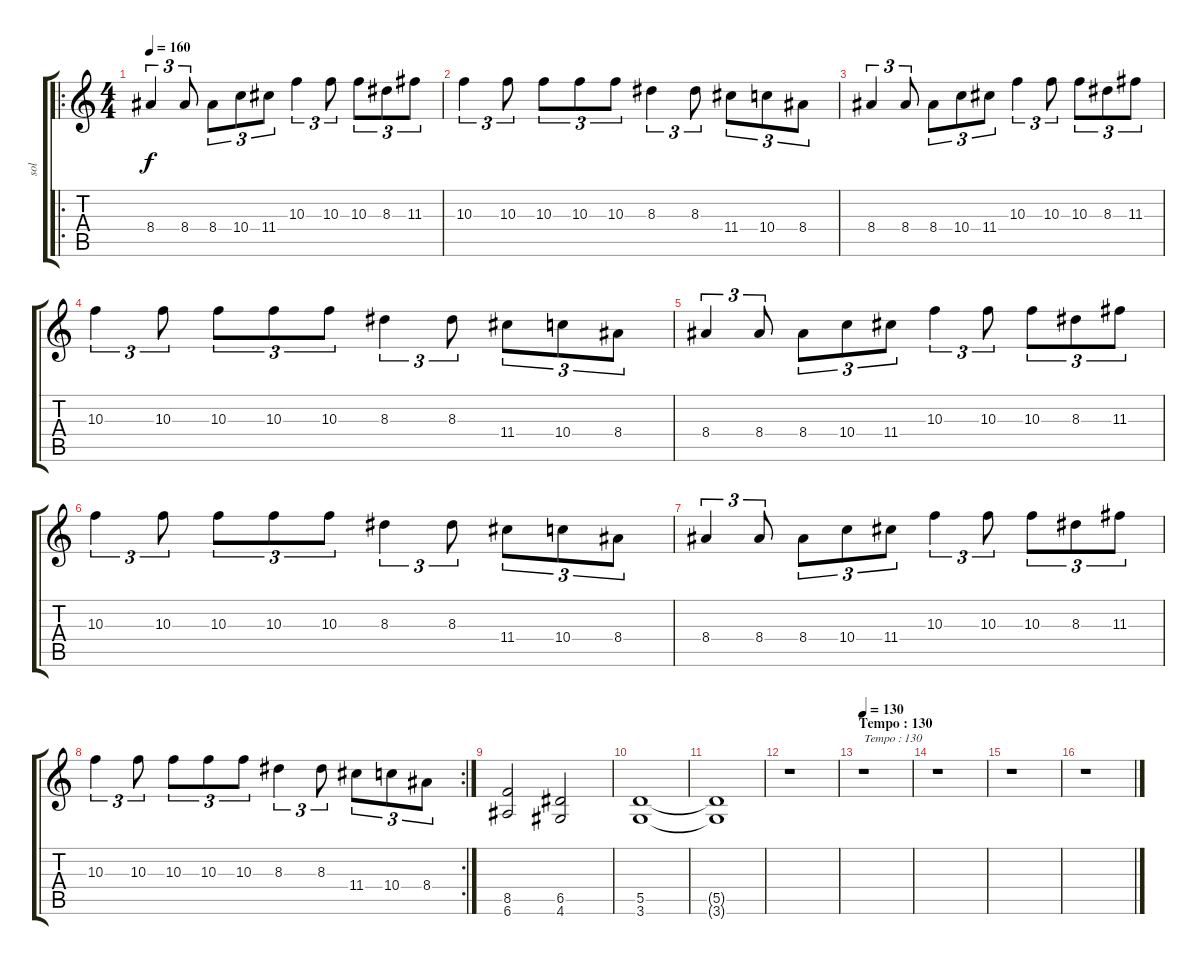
\track ("sol" "sol") {instrument distortionguitar}
\staff {score tabs}
\tuning (E4 B3 G3 D3 A2 E2) {hide}
\ro
\ts (4 4)
\tempo 160
\clef g2
\ks c
8.4.4{tu (3 2) dy f} 8.4.8{tu (3 2)} 8.4.8{tu (3 2)} 10.4.8{tu (3 2)} 11.4.8{tu (3 2)} 10.3.4{tu (3 2)} 10.3.8{tu (3 2)} 10.3.8{tu (3 2)} 8.3.8{tu (3 2)} 11.3.8{tu (3 2)} |
10.3.4{tu (3 2)} 10.3.8{tu (3 2)} 10.3.8{tu (3 2)} 10.3.8{tu (3 2)} 10.3.8{tu (3 2)} 8.3.4{tu (3 2)} 8.3.8{tu (3 2)} 11.4.8{tu (3 2)} 10.4.8{tu (3 2)} 8.4.8{tu (3 2)} |
8.4.4{tu (3 2)} 8.4.8{tu (3 2)} 8.4.8{tu (3 2)} 10.4.8{tu (3 2)} 11.4.8{tu (3 2)} 10.3.4{tu (3 2)} 10.3.8{tu (3 2)} 10.3.8{tu (3 2)} 8.3.8{tu (3 2)} 11.3.8{tu (3 2)} |
10.3.4{tu (3 2)} 10.3.8{tu (3 2)} 10.3.8{tu (3 2)} 10.3.8{tu (3 2)} 10.3.8{tu (3 2)} 8.3.4{tu (3 2)} 8.3.8{tu (3 2)} 11.4.8{tu (3 2)} 10.4.8{tu (3 2)} 8.4.8{tu (3 2)} |
8.4.4{tu (3 2)} 8.4.8{tu (3 2)} 8.4.8{tu (3 2)} 10.4.8{tu (3 2)} 11.4.8{tu (3 2)} 10.3.4{tu (3 2)} 10.3.8{tu (3 2)} 10.3.8{tu (3 2)} 8.3.8{tu (3 2)} 11.3.8{tu (3 2)} |
10.3.4{tu (3 2)} 10.3.8{tu (3 2)} 10.3.8{tu (3 2)} 10.3.8{tu (3 2)} 10.3.8{tu (3 2)} 8.3.4{tu (3 2)} 8.3.8{tu (3 2)} 11.4.8{tu (3 2)} 10.4.8{tu (3 2)} 8.4.8{tu (3 2)} |
8.4.4{tu (3 2)} 8.4.8{tu (3 2)} 8.4.8{tu (3 2)} 10.4.8{tu (3 2)} 11.4.8{tu (3 2)} 10.3.4{tu (3 2)} 10.3.8{tu (3 2)} 10.3.8{tu (3 2)} 8.3.8{tu (3 2)} 11.3.8{tu (3 2)} |
\rc 2
10.3.4{tu (3 2)} 10.3.8{tu (3 2)} 10.3.8{tu (3 2)} 10.3.8{tu (3 2)} 10.3.8{tu (3 2)} 8.3.4{tu (3 2)} 8.3.8{tu (3 2)} 11.4.8{tu (3 2)} 10.4.8{tu (3 2)} 8.4.8{tu (3 2)} |
(8.5 6.6).2 (6.5 4.6).2 |
(5.5 3.6).1 |
(5.5{t} 3.6{t}).1 |
r.1 |
\section ("" "Tempo : 130")
\tempo 130
r.1{txt "Tempo : 130"} |
r.1 |
r.1 |
r.1
